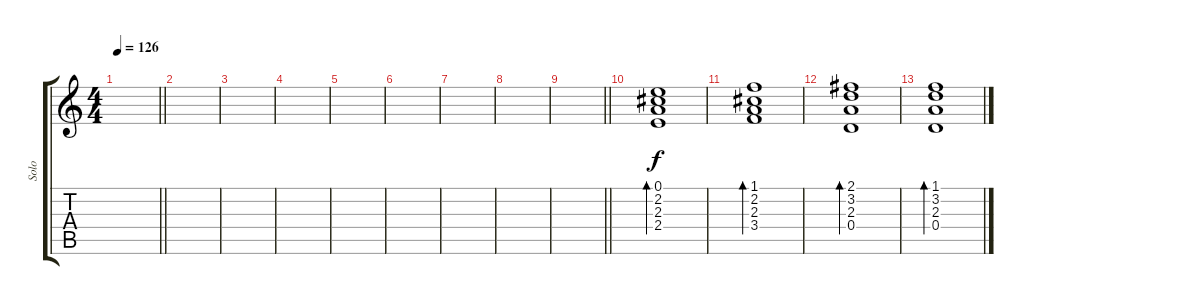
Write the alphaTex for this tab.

\track ("Solo" "Solo") {instrument electricguitarjazz}
\staff {score tabs}
\tuning (E4 B3 G3 D3 A2 E2) {hide}
\ts (4 4)
\tempo 126
\clef g2
\barLineRight lightlight
\ks c
|
\section ("" "")
|
|
|
|
|
|
|
\barLineRight lightlight
|
\section ("" "")
(0.1 2.2 2.3 2.4).1{bd 120} |
(1.1 2.2 2.3 3.4).1{bd 120} |
(2.1 3.2 2.3 0.4).1{bd 120} |
(1.1 3.2 2.3 0.4).1{bd 120}
